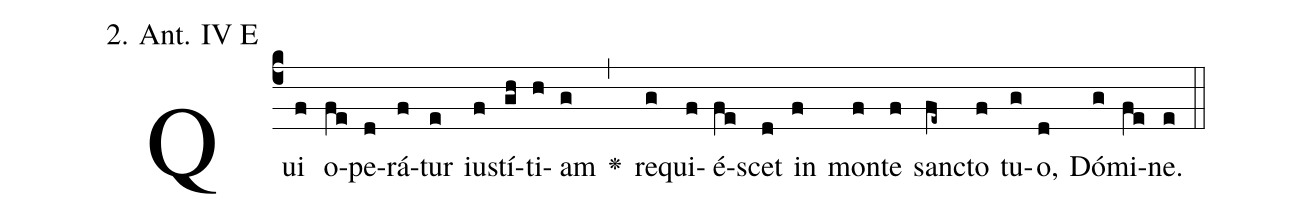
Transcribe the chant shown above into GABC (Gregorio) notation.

annotation: 2. Ant. IV E;
%%
(c4)Qui(f) o(fe)pe(d)rá(f)tur(e) iu(f)stí(gh)ti(h)am(g) <v>\greheightstar</v>(,)
re(g)qui(f)é(fe)scet(d) in(f) mon(f)te(f) san(fe~)cto(f) tu(g)o,(d) Dó(g)mi(fe)ne.(e) (::)
